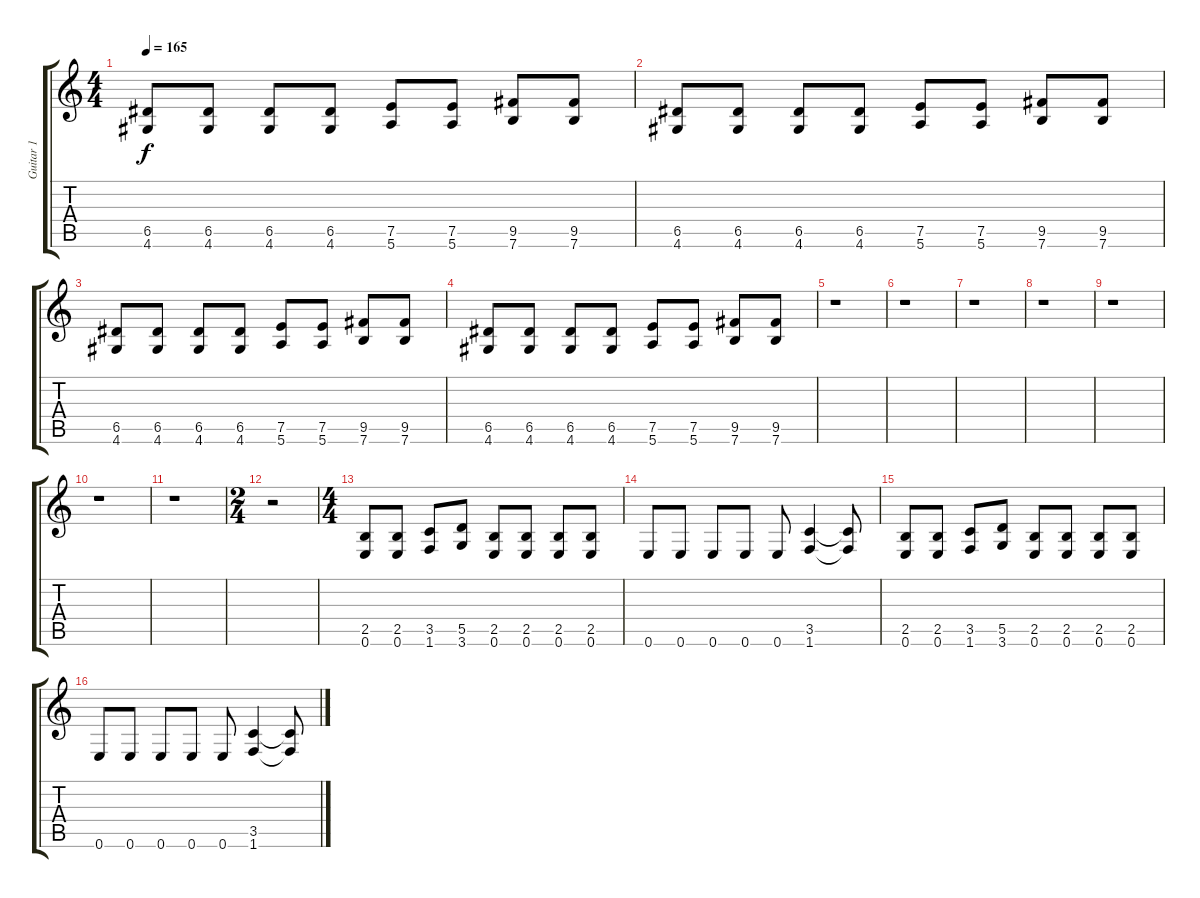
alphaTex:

\track ("Guitar 1" "Guitar 1") {instrument distortionguitar}
\staff {score tabs}
\tuning (E4 B3 G3 D3 A2 E2) {hide}
\ts (4 4)
\tempo 165
\clef g2
\ks c
(6.5 4.6).8{dy f} (6.5 4.6).8 (6.5 4.6).8 (6.5 4.6).8 (7.5 5.6).8 (7.5 5.6).8 (9.5 7.6).8 (9.5 7.6).8 |
(6.5 4.6).8 (6.5 4.6).8 (6.5 4.6).8 (6.5 4.6).8 (7.5 5.6).8 (7.5 5.6).8 (9.5 7.6).8 (9.5 7.6).8 |
(6.5 4.6).8 (6.5 4.6).8 (6.5 4.6).8 (6.5 4.6).8 (7.5 5.6).8 (7.5 5.6).8 (9.5 7.6).8 (9.5 7.6).8 |
(6.5 4.6).8 (6.5 4.6).8 (6.5 4.6).8 (6.5 4.6).8 (7.5 5.6).8 (7.5 5.6).8 (9.5 7.6).8 (9.5 7.6).8 |
r.1 |
r.1 |
r.1 |
r.1 |
r.1 |
r.1 |
r.1 |
\ts (2 4)
r.2 |
\ts (4 4)
(2.5 0.6).8 (2.5 0.6).8 (3.5 1.6).8 (5.5 3.6).8 (2.5 0.6).8 (2.5 0.6).8 (2.5 0.6).8 (2.5 0.6).8 |
0.6.8 0.6.8 0.6.8 0.6.8 0.6.8 (3.5 1.6).4 (3.5{t} 1.6{t}).8 |
(2.5 0.6).8 (2.5 0.6).8 (3.5 1.6).8 (5.5 3.6).8 (2.5 0.6).8 (2.5 0.6).8 (2.5 0.6).8 (2.5 0.6).8 |
0.6.8 0.6.8 0.6.8 0.6.8 0.6.8 (3.5 1.6).4 (3.5{t} 1.6{t}).8
